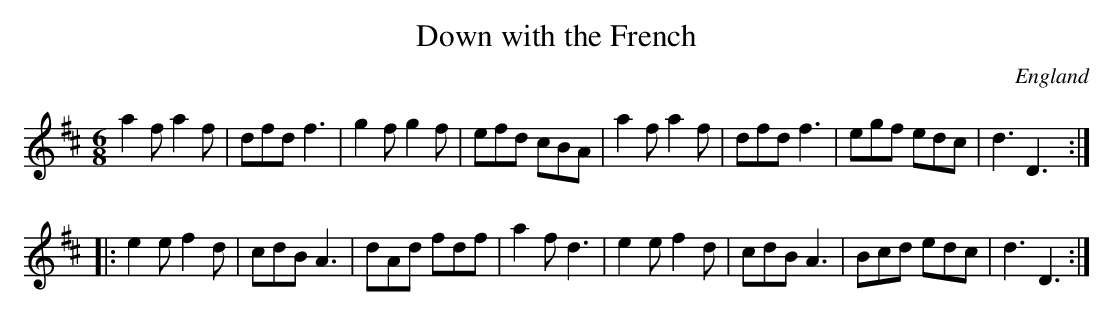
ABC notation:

X:1
T:Down with the French
O:England
M:6/8
K:D
a2f a2f|dfd f3|g2f g2f|efd cBA|\
a2f a2f|dfd f3|egf edc|d3D3:|
|:e2e f2d|cdB A3|dAd fdf|a2f d3|\
e2e f2d|cdB A3|Bcd edc|d3 D3:|
